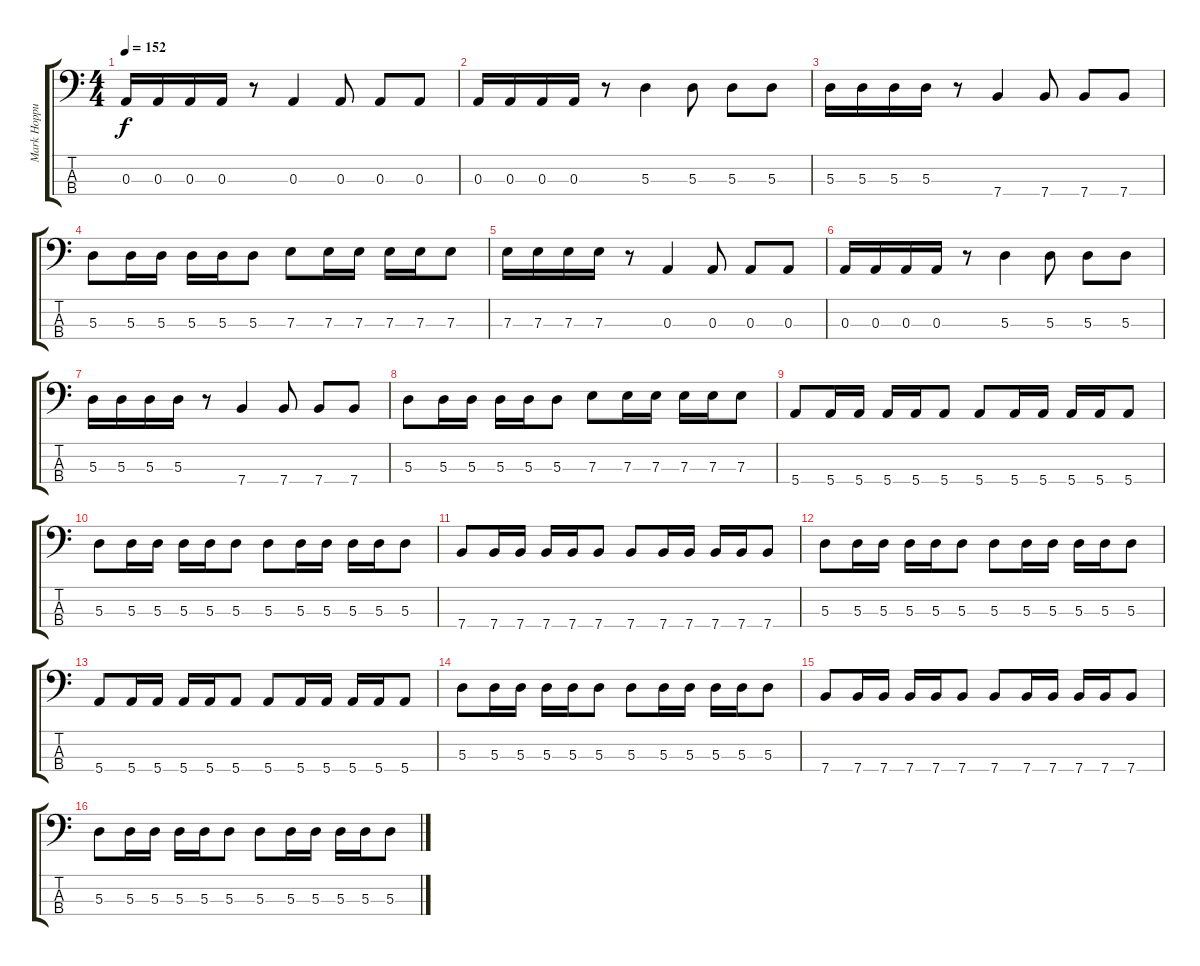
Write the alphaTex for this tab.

\track ("Mark Hoppus (Bass)" "Mark Hoppu") {instrument electricbasspick}
\staff {score tabs}
\tuning (G2 D2 A1 E1) {hide}
\ts (4 4)
\tempo 152
\clef f4
\ks c
0.3.16{dy f instrument electricbasspick} 0.3.16 0.3.16 0.3.16 r.8 0.3.4 0.3.8 0.3.8 0.3.8 |
0.3.16 0.3.16 0.3.16 0.3.16 r.8 5.3.4 5.3.8 5.3.8 5.3.8 |
5.3.16 5.3.16 5.3.16 5.3.16 r.8 7.4.4 7.4.8 7.4.8 7.4.8 |
5.3.8 5.3.16 5.3.16 5.3.16 5.3.16 5.3.8 7.3.8 7.3.16 7.3.16 7.3.16 7.3.16 7.3.8 |
7.3.16 7.3.16 7.3.16 7.3.16 r.8 0.3.4 0.3.8 0.3.8 0.3.8 |
0.3.16 0.3.16 0.3.16 0.3.16 r.8 5.3.4 5.3.8 5.3.8 5.3.8 |
5.3.16 5.3.16 5.3.16 5.3.16 r.8 7.4.4 7.4.8 7.4.8 7.4.8 |
5.3.8 5.3.16 5.3.16 5.3.16 5.3.16 5.3.8 7.3.8 7.3.16 7.3.16 7.3.16 7.3.16 7.3.8 |
5.4.8 5.4.16 5.4.16 5.4.16 5.4.16 5.4.8 5.4.8 5.4.16 5.4.16 5.4.16 5.4.16 5.4.8 |
5.3.8 5.3.16 5.3.16 5.3.16 5.3.16 5.3.8 5.3.8 5.3.16 5.3.16 5.3.16 5.3.16 5.3.8 |
7.4.8 7.4.16 7.4.16 7.4.16 7.4.16 7.4.8 7.4.8 7.4.16 7.4.16 7.4.16 7.4.16 7.4.8 |
5.3.8 5.3.16 5.3.16 5.3.16 5.3.16 5.3.8 5.3.8 5.3.16 5.3.16 5.3.16 5.3.16 5.3.8 |
5.4.8 5.4.16 5.4.16 5.4.16 5.4.16 5.4.8 5.4.8 5.4.16 5.4.16 5.4.16 5.4.16 5.4.8 |
5.3.8 5.3.16 5.3.16 5.3.16 5.3.16 5.3.8 5.3.8 5.3.16 5.3.16 5.3.16 5.3.16 5.3.8 |
7.4.8 7.4.16 7.4.16 7.4.16 7.4.16 7.4.8 7.4.8 7.4.16 7.4.16 7.4.16 7.4.16 7.4.8 |
5.3.8 5.3.16 5.3.16 5.3.16 5.3.16 5.3.8 5.3.8 5.3.16 5.3.16 5.3.16 5.3.16 5.3.8
